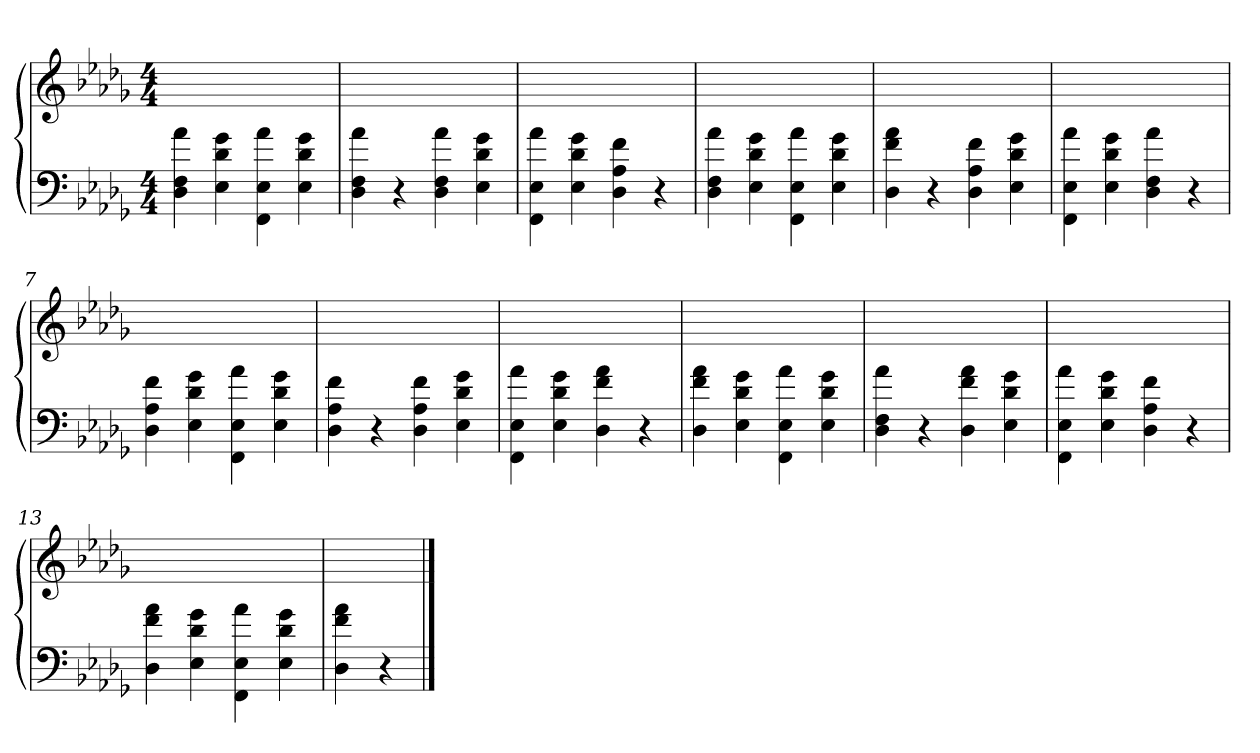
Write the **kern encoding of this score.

**kern	**kern
*part2	*part1
*staff2	*staff1
*clefF4	*clefG2
*k[b-e-a-d-g-]	*k[b-e-a-d-g-]
*D-:	*D-:
*M4/4	*M4/4
*MM60	*MM60
=1	=1
4D- 4F 4a-	1ryy
4E- 4d- 4g-	.
4FF 4E- 4a-	.
4E- 4d- 4g-	.
=2	=2
4D- 4F 4a-	1ryy
4r	.
4D- 4F 4a-	.
4E- 4d- 4g-	.
=3	=3
4FF 4E- 4a-	1ryy
4E- 4d- 4g-	.
4D- 4A- 4f	.
4r	.
=4	=4
4D- 4F 4a-	1ryy
4E- 4d- 4g-	.
4FF 4E- 4a-	.
4E- 4d- 4g-	.
=5	=5
4D- 4f 4a-	1ryy
4r	.
4D- 4A- 4f	.
4E- 4d- 4g-	.
=6	=6
4FF 4E- 4a-	1ryy
4E- 4d- 4g-	.
4D- 4F 4a-	.
4r	.
=7	=7
4D- 4A- 4f	1ryy
4E- 4d- 4g-	.
4FF 4E- 4a-	.
4E- 4d- 4g-	.
=8	=8
4D- 4A- 4f	1ryy
4r	.
4D- 4A- 4f	.
4E- 4d- 4g-	.
=9	=9
4FF 4E- 4a-	1ryy
4E- 4d- 4g-	.
4D- 4f 4a-	.
4r	.
=10	=10
4D- 4f 4a-	1ryy
4E- 4d- 4g-	.
4FF 4E- 4a-	.
4E- 4d- 4g-	.
=11	=11
4D- 4F 4a-	1ryy
4r	.
4D- 4f 4a-	.
4E- 4d- 4g-	.
=12	=12
4FF 4E- 4a-	1ryy
4E- 4d- 4g-	.
4D- 4A- 4f	.
4r	.
=13	=13
4D- 4f 4a-	1ryy
4E- 4d- 4g-	.
4FF 4E- 4a-	.
4E- 4d- 4g-	.
=14	=14
4D- 4f 4a-	2ryy
4r	.
==	==
*-	*-
